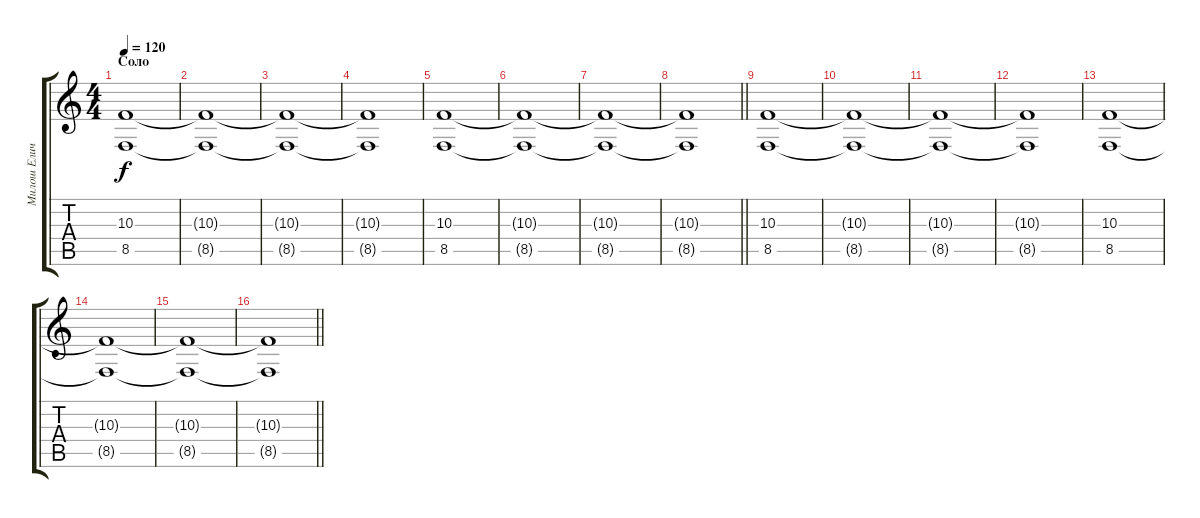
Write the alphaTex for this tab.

\track ("Милош Елич" "Милош Елич") {instrument choiraahs}
\staff {score tabs}
\tuning (E4 B3 G3 D3 A2 E2) {hide}
\ts (4 4)
\section ("" "Соло")
\tempo 120
\clef g2
\ks c
(10.3 8.5).1{dy f} |
(10.3{t} 8.5{t}).1 |
(10.3{t} 8.5{t}).1 |
(10.3{t} 8.5{t}).1 |
(10.3 8.5).1 |
(10.3{t} 8.5{t}).1 |
(10.3{t} 8.5{t}).1 |
\barLineRight lightlight
(10.3{t} 8.5{t}).1 |
(10.3 8.5).1 |
(10.3{t} 8.5{t}).1 |
(10.3{t} 8.5{t}).1 |
(10.3{t} 8.5{t}).1 |
(10.3 8.5).1 |
(10.3{t} 8.5{t}).1 |
(10.3{t} 8.5{t}).1 |
\barLineRight lightlight
(10.3{t} 8.5{t}).1
